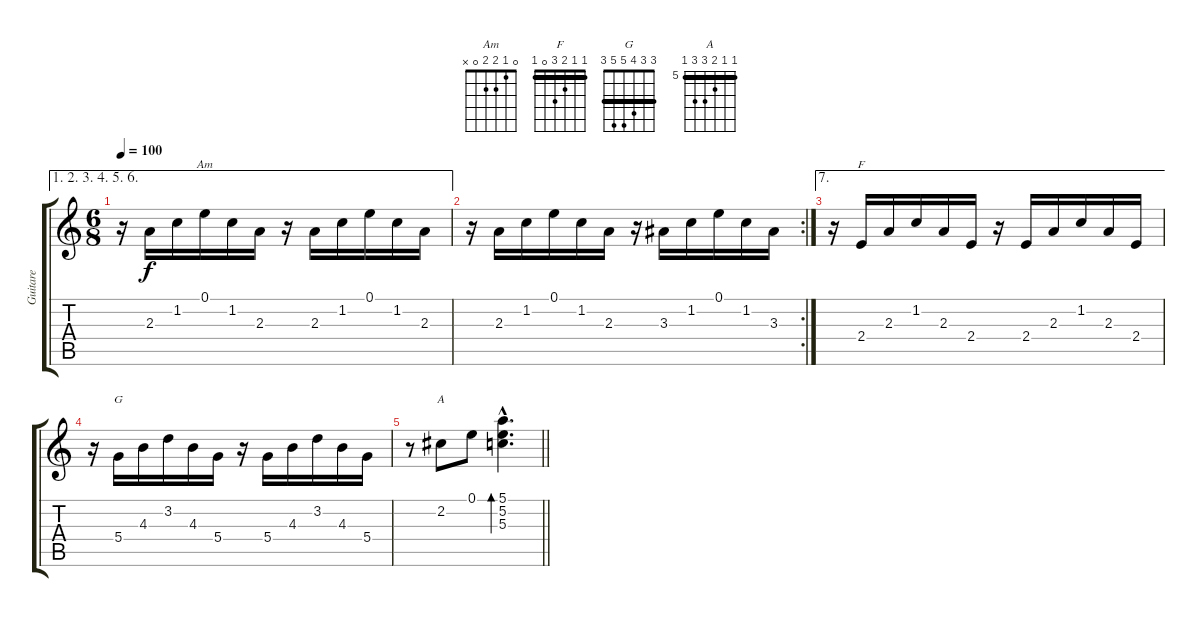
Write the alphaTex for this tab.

\track ("Guitare" "Guitare") {instrument acousticguitarnylon}
\staff {score tabs}
\tuning (E4 B3 G3 D3 A2 E2) {hide}
\chord ("Am" 0 1 2 2 0 x)
\chord ("F" 1 1 2 3 0 1) {barre 1}
\chord ("G" 3 3 4 5 5 3) {barre 3}
\chord ("A" 5 5 6 7 7 5) {firstfret 5 barre 5}
\ae (1 2 3 4 5 6)
\ts (6 8)
\tempo 100
\clef g2
\ks c
r.16{dy f} 2.3.16 1.2.16 0.1.16{ch "Am"} 1.2.16 2.3.16 r.16 2.3.16 1.2.16 0.1.16 1.2.16 2.3.16 |
\rc 2
r.16 2.3.16 1.2.16 0.1.16 1.2.16 2.3.16 r.16 3.3.16 1.2.16 0.1.16 1.2.16 3.3.16 |
\ae 7
r.16 2.4.16{ch "F"} 2.3.16 1.2.16 2.3.16 2.4.16 r.16 2.4.16 2.3.16 1.2.16 2.3.16 2.4.16 |
r.16 5.4.16{ch "G"} 4.3.16 3.2.16 4.3.16 5.4.16 r.16 5.4.16 4.3.16 3.2.16 4.3.16 5.4.16 |
\barLineRight lightlight
r.8 2.2.8{ch "A"} 0.1.8 (5.1{hac} 5.2{hac} 5.3{hac}).4{d bd 480}
